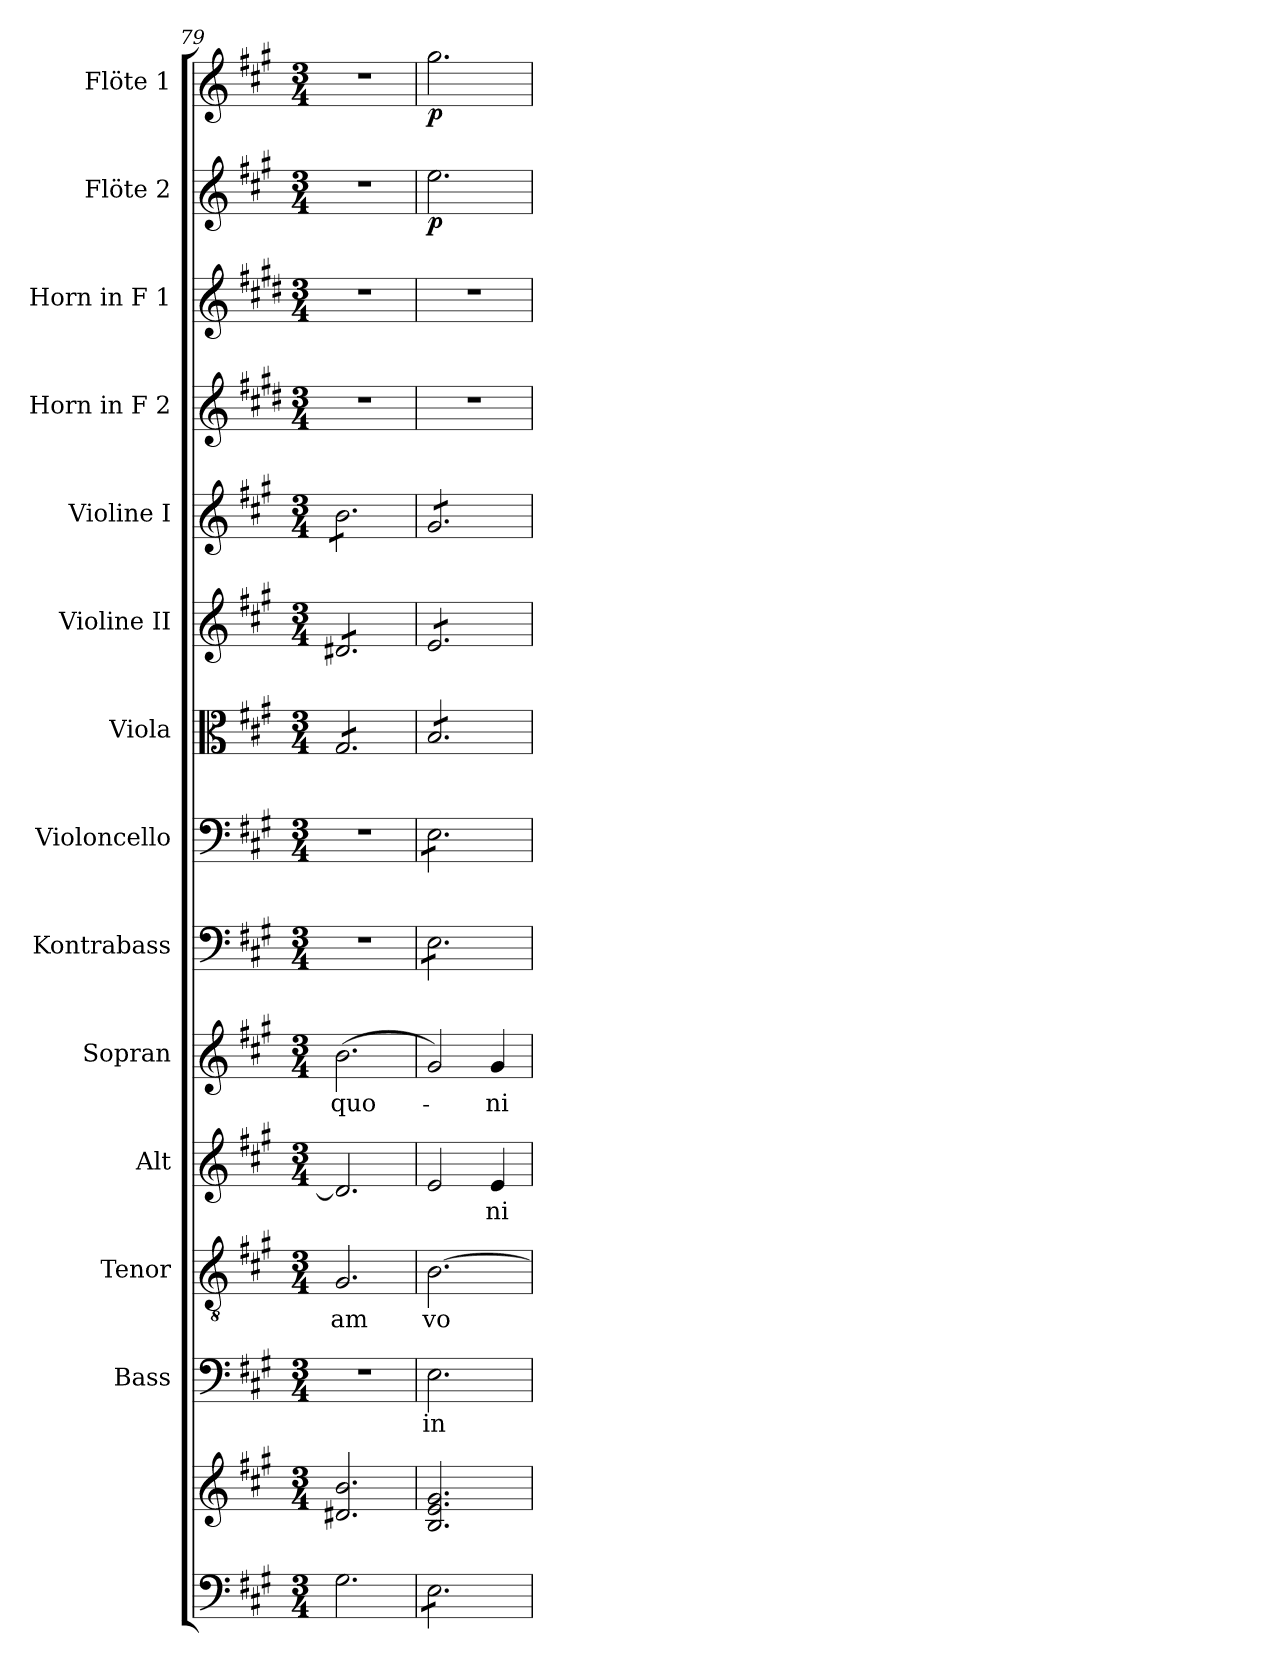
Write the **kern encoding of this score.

**kern	**kern	**kern	**text	**kern	**text	**kern	**text	**kern	**text	**kern	**kern	**kern	**kern	**kern	**kern	**kern	**kern	**dynam	**kern	**dynam
*part14	*part14	*part13	*part13	*part12	*part12	*part11	*part11	*part10	*part10	*part9	*part8	*part7	*part6	*part5	*part4	*part3	*part2	*part2	*part1	*part1
*staff15	*staff14	*staff13	*staff13	*staff12	*staff12	*staff11	*staff11	*staff10	*staff10	*staff9	*staff8	*staff7	*staff6	*staff5	*staff4	*staff3	*staff2	*staff2	*staff1	*staff1
*	*	*I"Bass	*	*I"Tenor	*	*I"Alt	*	*I"Sopran	*	*I"Kontrabass	*I"Violoncello	*I"Viola	*I"Violine II	*I"Violine I	*I"Horn in F 2	*I"Horn in F 1	*I"Flöte 2	*	*I"Flöte 1	*
*	*	*I'B.	*	*I'T.	*	*I'A.	*	*I'S.	*	*I'Kb.	*I'Vc.	*I'Vla.	*I'Vl. II	*I'Vl. I	*	*	*I'Fl. 2	*	*I'Fl. 1	*
*clefF4	*clefG2	*clefF4	*	*clefGv2	*	*clefG2	*	*clefG2	*	*clefF4	*clefF4	*clefC3	*clefG2	*clefG2	*clefG2	*clefG2	*clefG2	*	*clefG2	*
*	*	*	*	*	*	*	*	*	*	*ITrd7c12	*	*	*	*	*ITrd4c7	*ITrd4c7	*	*	*	*
*k[f#c#g#]	*k[f#c#g#]	*k[f#c#g#]	*	*k[f#c#g#]	*	*k[f#c#g#]	*	*k[f#c#g#]	*	*k[f#c#g#]	*k[f#c#g#]	*k[f#c#g#]	*k[f#c#g#]	*k[f#c#g#]	*k[f#c#g#]	*k[f#c#g#]	*k[f#c#g#]	*	*k[f#c#g#]	*
*A:	*A:	*A:	*	*A:	*	*A:	*	*A:	*	*A:	*A:	*A:	*A:	*A:	*A:	*A:	*A:	*	*A:	*
*M3/4	*M3/4	*M3/4	*	*M3/4	*	*M3/4	*	*M3/4	*	*M3/4	*M3/4	*M3/4	*M3/4	*M3/4	*M3/4	*M3/4	*M3/4	*	*M3/4	*
=79	=79	=79	=79	=79	=79	=79	=79	=79	=79	=79	=79	=79	=79	=79	=79	=79	=79	=79	=79	=79
!	!	!	!	!	!LO:LY:b	!	!	!	!LO:LY:b	!	!	!	!	!	!	!	!	!	!	!
*	*	*	*	*	*	*	*	*	*	*	*	*tremolo	*	*	*	*	*	*	*	*
*	*	*	*	*	*	*	*	*	*	*	*	*	*tremolo	*	*	*	*	*	*	*
*	*	*	*	*	*	*	*	*	*	*	*	*	*	*tremolo	*	*	*	*	*	*
2.G#\	2.d#X/ 2.b/	2.r	.	2.G#/	-am	2.d#/]	.	(>2.b\	quo-	2.r	2.r	8G#/L	8d#X/L	8b\L	2.r	2.r	2.r	.	2.r	.
.	.	.	.	.	.	.	.	.	.	.	.	8G#/	8d#X/	8b\	.	.	.	.	.	.
.	.	.	.	.	.	.	.	.	.	.	.	8G#/	8d#X/	8b\	.	.	.	.	.	.
.	.	.	.	.	.	.	.	.	.	.	.	8G#/	8d#X/	8b\	.	.	.	.	.	.
.	.	.	.	.	.	.	.	.	.	.	.	8G#/	8d#X/	8b\	.	.	.	.	.	.
.	.	.	.	.	.	.	.	.	.	.	.	8G#/J	8d#X/J	8b\J	.	.	.	.	.	.
=80	=80	=80	=80	=80	=80	=80	=80	=80	=80	=80	=80	=80	=80	=80	=80	=80	=80	=80	=80	=80
!	!	!	!LO:LY:b	!	!LO:LY:b	!	!	!	!	!	!	!	!	!	!	!	!	!LO:DY:b	!	!LO:DY:b
*tremolo	*	*	*	*	*	*	*	*	*	*	*	*	*	*	*	*	*	*	*	*
*	*	*	*	*	*	*	*	*	*	*tremolo	*	*	*	*	*	*	*	*	*	*
*	*	*	*	*	*	*	*	*	*	*	*tremolo	*	*	*	*	*	*	*	*	*
8E\L	2.B/ 2.e/ 2.g#/	2.E\	in	[2.B\	vo-	2e/	.	2g#/)	.	8EE\L	8E\L	8B/L	8e/L	8g#/L	2.r	2.r	2.ee\	p	2.gg#\	p
8E\	.	.	.	.	.	.	.	.	.	8EE\	8E\	8B/	8e/	8g#/	.	.	.	.	.	.
8E\	.	.	.	.	.	.	.	.	.	8EE\	8E\	8B/	8e/	8g#/	.	.	.	.	.	.
8E\	.	.	.	.	.	.	.	.	.	8EE\	8E\	8B/	8e/	8g#/	.	.	.	.	.	.
!	!	!	!	!	!	!	!LO:LY:b	!	!LO:LY:b	!	!	!	!	!	!	!	!	!	!	!
8E\	.	.	.	.	.	4e/	-ni-	4g#/	-ni-	8EE\	8E\	8B/	8e/	8g#/	.	.	.	.	.	.
8E\J	.	.	.	.	.	.	.	.	.	8EE\J	8E\J	8B/J	8e/J	8g#/J	.	.	.	.	.	.
*	*	*	*	*	*	*	*	*	*	*	*	*	*	*Xtremolo	*	*	*	*	*	*
*	*	*	*	*	*	*	*	*	*	*	*	*	*Xtremolo	*	*	*	*	*	*	*
*	*	*	*	*	*	*	*	*	*	*	*	*Xtremolo	*	*	*	*	*	*	*	*
*	*	*	*	*	*	*	*	*	*	*	*Xtremolo	*	*	*	*	*	*	*	*	*
*	*	*	*	*	*	*	*	*	*	*Xtremolo	*	*	*	*	*	*	*	*	*	*
*Xtremolo	*	*	*	*	*	*	*	*	*	*	*	*	*	*	*	*	*	*	*	*
=	=	=	=	=	=	=	=	=	=	=	=	=	=	=	=	=	=	=	=	=
*-	*-	*-	*-	*-	*-	*-	*-	*-	*-	*-	*-	*-	*-	*-	*-	*-	*-	*-	*-	*-
